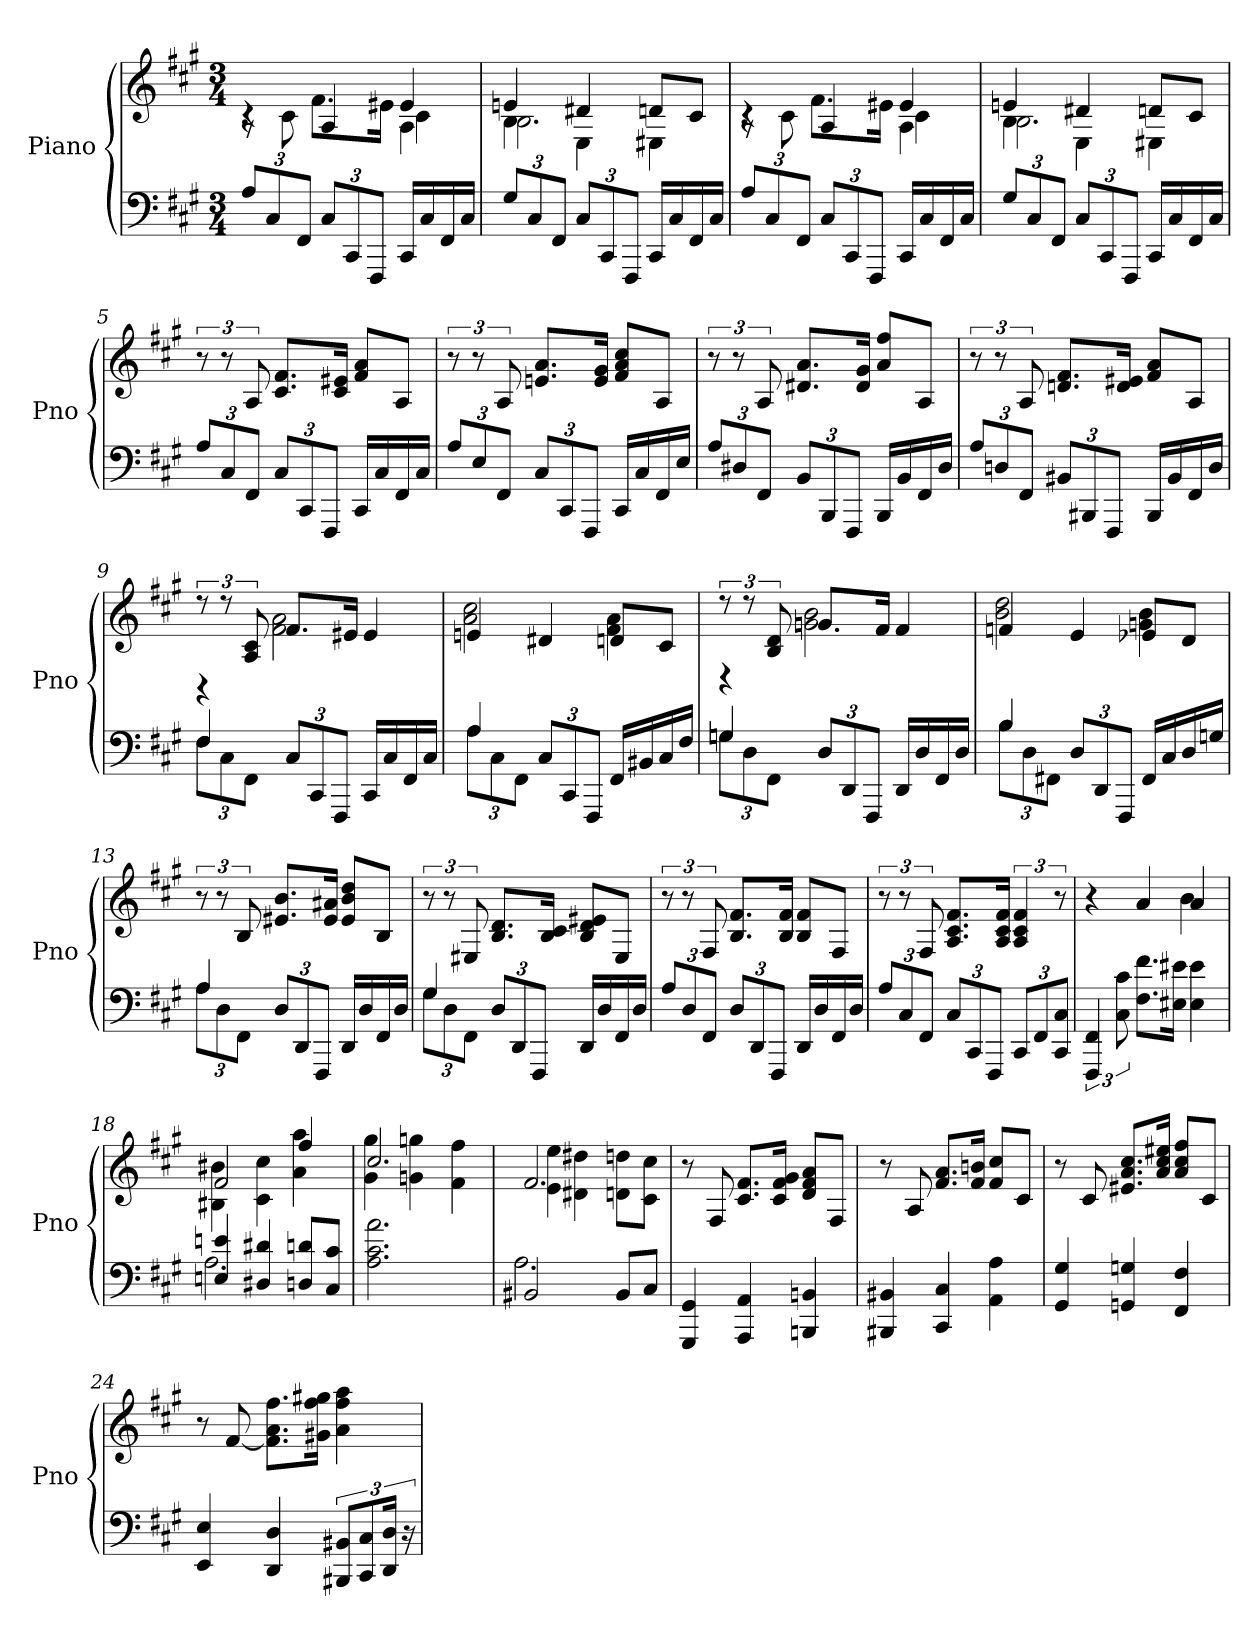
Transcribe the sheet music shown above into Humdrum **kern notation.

**kern	**kern
*part1	*part1
*staff2	*staff1
*I"Piano	*
*I'Pno	*
*clefF4	*clefG2
*k[f#c#g#]	*k[f#c#g#]
*f#:	*f#:
*M3/4	*M3/4
=1	=1
*	*^
*	*	*^
12AL	4rc	8r	2ryy
12C#	.	.	.
.	.	8c#	.
12FF#J	.	.	.
12C#L	4A	8.f#L	.
12CC#	.	.	.
12FFF#J	.	.	.
.	.	16e#XJk	.
16CC#LL	4A\	4c#	4e#
16C#	.	.	.
16FF#	.	.	.
16C#JJ	.	.	.
=2	=2	=2	=2
12G#L	4B\	2.B	4en
12C#	.	.	.
12FF#J	.	.	.
12C#L	4E\	.	4d#X
12CC#	.	.	.
12FFF#J	.	.	.
16CC#LL	4E#X\	.	8dnL
16C#	.	.	.
16FF#	.	.	8c#J
16C#JJ	.	.	.
=3	=3	=3	=3
12AL	4rc	8r	2ryy
12C#	.	.	.
.	.	8c#	.
12FF#J	.	.	.
12C#L	4A	8.f#L	.
12CC#	.	.	.
12FFF#J	.	.	.
.	.	16e#XJk	.
16CC#LL	4A\	4c#	4e#
16C#	.	.	.
16FF#	.	.	.
16C#JJ	.	.	.
=4	=4	=4	=4
12G#L	4B\	2.B	4en
12C#	.	.	.
12FF#J	.	.	.
12C#L	4E\	.	4d#X
12CC#	.	.	.
12FFF#J	.	.	.
16CC#LL	4E#X\	.	8dnL
16C#	.	.	.
16FF#	.	.	8c#J
16C#JJ	.	.	.
*	*v	*v	*v
=5	=5
12AL	12r
12C#	12r
12FF#J	12A
12C#L	8.c# 8.f#L
12CC#	.
12FFF#J	.
.	16c# 16e#XJk
16CC#LL	8f# 8aL
16C#	.
16FF#	8AJ
16C#JJ	.
=6	=6
12AL	12r
12E	12r
12FF#J	12A
12C#L	8.en 8.aL
12CC#	.
12FFF#J	.
.	16e 16g#Jk
16CC#LL	8f# 8a 8cc#L
16C#	.
16FF#	8AJ
16EJJ	.
=7	=7
12AL	12r
12D#X	12r
12FF#J	12A
12BBL	8.d#X 8.aL
12BBB	.
12FFF#J	.
.	16d# 16g#Jk
16BBBLL	8a 8ff#L
16BB	.
16FF#	8AJ
16D#JJ	.
=8	=8
12AL	12r
12Dn	12r
12FF#J	12A
12BB#XL	8.dn 8.f#L
12BBB#X	.
12FFF#J	.
.	16d 16e#XJk
16BBB#LL	8f# 8aL
16BB#	.
16FF#	8AJ
16DJJ	.
=9	=9
*^	*^
4F#	12F#L	12r	4r
.	12C#	12r	.
.	12FF#J	12A 12c#	.
12C#L	2ryy	8.f#L	2f# 2a
12CC#	.	.	.
12FFF#J	.	.	.
.	.	16e#XJk	.
16CC#LL	.	4e#	.
16C#	.	.	.
16FF#	.	.	.
16C#JJ	.	.	.
=10	=10	=10	=10
4A	12AL	4en	2a 2cc#
.	12C#	.	.
.	12FF#J	.	.
12C#L	2ryy	4d#X	.
12CC#	.	.	.
12FFF#J	.	.	.
16FF#LL	.	8dnL	4f# 4a
16BB#X	.	.	.
16C#	.	8c#J	.
16F#JJ	.	.	.
=11	=11	=11	=11
4Gn	12GnL	12r	4r
.	12D	12r	.
.	12FF#J	12B 12d	.
12DL	2ryy	8.gnL	2gn 2b
12DD	.	.	.
12FFF#J	.	.	.
.	.	16f#Jk	.
16DDLL	.	4f#	.
16D	.	.	.
16FF#	.	.	.
16DJJ	.	.	.
=12	=12	=12	=12
4B	12BL	4fn	2b 2dd
.	12D	.	.
.	12FF#XJ	.	.
12DL	2ryy	4e	.
12DD	.	.	.
12FFF#J	.	.	.
16FF#LL	.	8e-XL	4gn 4b
16C#	.	.	.
16D	.	8dJ	.
16GnJJ	.	.	.
*	*	*v	*v
=13	=13	=13
4A	12AL	12r
.	12D	12r
.	12FF#J	12B
12DL	2ryy	8.e#X 8.bL
12DD	.	.
12FFF#J	.	.
.	.	16e# 16a#XJk
16DDLL	.	8e# 8b 8ddL
16D	.	.
16FF#	.	8BJ
16DJJ	.	.
=14	=14	=14
4G#	12G#L	12r
.	12D	12r
.	12FF#J	12E#X
12DL	2ryy	8.B 8.dL
12DD	.	.
12FFF#J	.	.
.	.	16B 16c#Jk
16DDLL	.	8B 8d 8e#XL
16D	.	.
16FF#	.	8E#J
16DJJ	.	.
*v	*v	*
=15	=15
12AL	12r
12D	12r
12FF#J	12F#
12DL	8.B 8.f#L
12DD	.
12FFF#J	.
.	16B 16f#Jk
16DDLL	8B 8f#L
16D	.
16FF#	8F#J
16DJJ	.
=16	=16
12AL	12r
12C#	12r
12FF#J	12F#
12C#L	8.A 8.c# 8.f#L
12CC#	.
12FFF#J	.
.	16A 16c# 16f#Jk
12CC#L	6A 6c# 6f#
12FF#	.
12CC# 12C#J	12r
=17	=17
*	*^
6FFF# 6FF#	4r	2ryy
12C# 12c#	.	.
8.F# 8.f#L	4a	.
16E#X 16e#XJk	.	.
4E# 4e#	4a	4b
=18	=18	=18
*^	*	*
4En 4en	2.A	2f#	4B#X 4b#X
4D#X 4d#X	.	.	4c# 4cc#
8Dn 8dnL	.	4ff#	4a 4aa
8C# 8c#J	.	.	.
*v	*v	*	*
=19	=19	=19
2.A 2.c# 2.a	2.cc#	4g# 4gg#
.	.	4gn 4ggn
.	.	4f# 4ff#
=20	=20	=20
*^	*	*
2BB#X	2.A	2.f#	4e 4ee
.	.	.	4d#X 4dd#X
8BB#L	.	.	8dn 8ddnL
8C#J	.	.	8c# 8cc#J
*v	*v	*	*
*	*v	*v
=21	=21
4GGG# 4GG#	8r
.	8F#
4AAA 4AA	8.c# 8.f#L
.	16c# 16f# 16g#Jk
4BBBn 4BBn	8d 8f# 8aL
.	8F#J
=22	=22
4BBB#X 4BB#X	8r
.	8A
4CC# 4C#	8.f# 8.aL
.	16f# 16bnJk
4AA 4A	8f# 8cc#L
.	8c#J
=23	=23
4GG# 4G#	8r
.	8c#
4GGn 4Gn	8.e#X 8.a 8.cc#L
.	16a 16cc# 16ee#XJk
4FF# 4F#	8a 8cc# 8ff#L
.	8c#J
=24	=24
4EE 4E	8r
.	[8f#
4DD 4D	8.f#] 8.a 8.ff#L
.	16g#X 16ff# 16gg#XJk
12BBB#X 12BB#XL	4a 4ff# 4aa
12CC# 12C#	.
24DD 24DJk	.
24r	.
=	=
*-	*-
